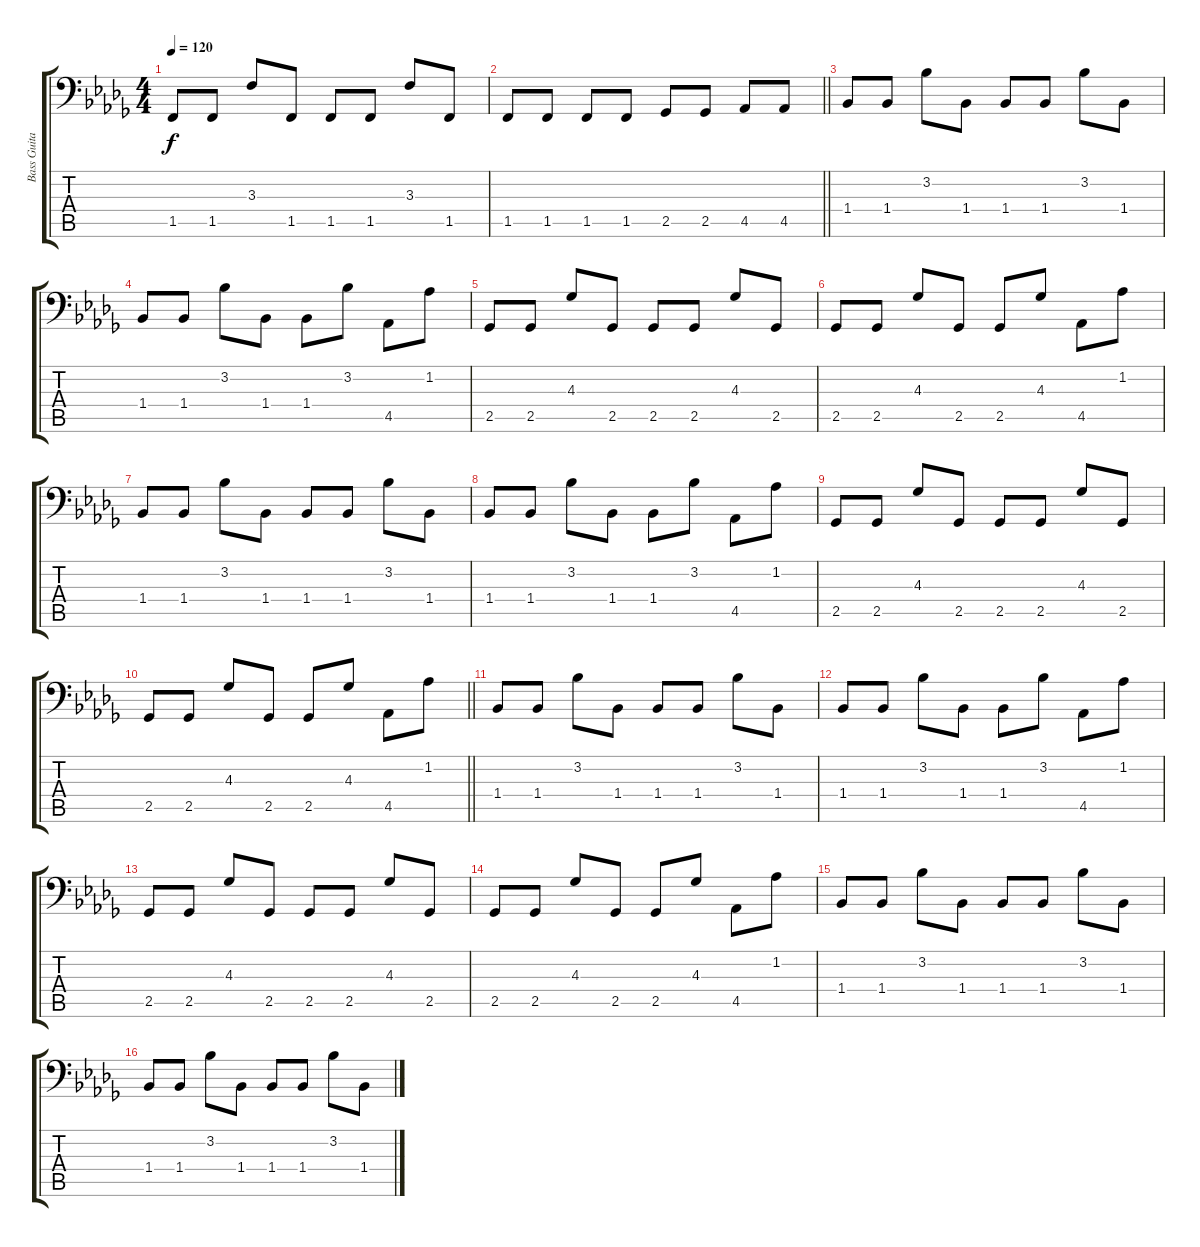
\track ("Bass Guitar" "Bass Guita") {instrument electricbassfinger}
\staff {score tabs}
\tuning (C3 G2 D2 A1 E1 B0) {hide}
\ts (4 4)
\tempo 120
\clef f4
\ks db
1.5.8{dy f} 1.5.8 3.3.8 1.5.8 1.5.8 1.5.8 3.3.8 1.5.8 |
\barLineRight lightlight
1.5.8 1.5.8 1.5.8 1.5.8 2.5.8 2.5.8 4.5.8 4.5.8 |
1.4.8 1.4.8 3.2.8 1.4.8 1.4.8 1.4.8 3.2.8 1.4.8 |
1.4.8 1.4.8 3.2.8 1.4.8 1.4.8 3.2.8 4.5.8 1.2.8 |
2.5.8 2.5.8 4.3.8 2.5.8 2.5.8 2.5.8 4.3.8 2.5.8 |
2.5.8 2.5.8 4.3.8 2.5.8 2.5.8 4.3.8 4.5.8 1.2.8 |
1.4.8 1.4.8 3.2.8 1.4.8 1.4.8 1.4.8 3.2.8 1.4.8 |
1.4.8 1.4.8 3.2.8 1.4.8 1.4.8 3.2.8 4.5.8 1.2.8 |
2.5.8 2.5.8 4.3.8 2.5.8 2.5.8 2.5.8 4.3.8 2.5.8 |
\barLineRight lightlight
2.5.8 2.5.8 4.3.8 2.5.8 2.5.8 4.3.8 4.5.8 1.2.8 |
1.4.8 1.4.8 3.2.8 1.4.8 1.4.8 1.4.8 3.2.8 1.4.8 |
1.4.8 1.4.8 3.2.8 1.4.8 1.4.8 3.2.8 4.5.8 1.2.8 |
2.5.8 2.5.8 4.3.8 2.5.8 2.5.8 2.5.8 4.3.8 2.5.8 |
2.5.8 2.5.8 4.3.8 2.5.8 2.5.8 4.3.8 4.5.8 1.2.8 |
1.4.8 1.4.8 3.2.8 1.4.8 1.4.8 1.4.8 3.2.8 1.4.8 |
1.4.8 1.4.8 3.2.8 1.4.8 1.4.8 1.4.8 3.2.8 1.4.8
